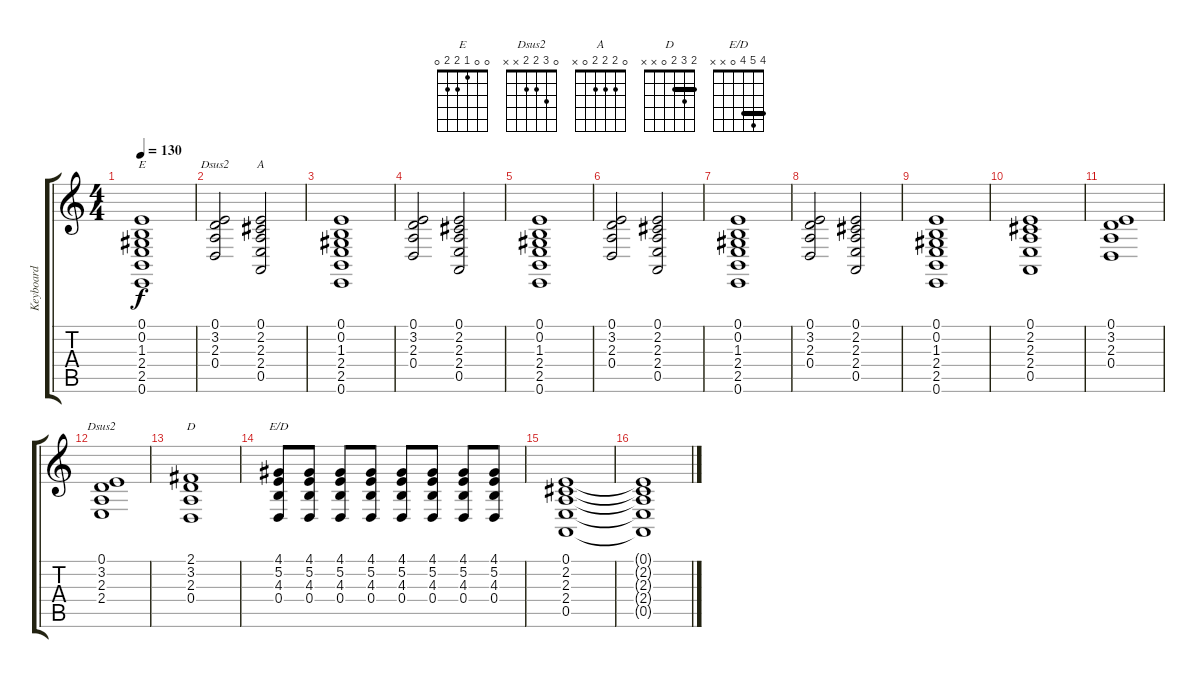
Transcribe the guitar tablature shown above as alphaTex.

\track ("Keyboard" "Keyboard") {instrument electricpiano2}
\staff {score tabs}
\tuning (E4 B3 G3 D3 A2 E2) {hide}
\chord ("E" 0 0 1 2 2 0)
\chord ("Dsus2" 0 3 2 0 x x)
\chord ("A" 0 2 2 2 0 x)
\chord ("Dsus2" 0 3 2 2 x x)
\chord ("D" 2 3 2 0 x x) {barre 2}
\chord ("E/D" 4 5 4 0 x x) {barre 4}
\ts (4 4)
\tempo 130
\clef g2
\ks c
(0.1 0.2 1.3 2.4 2.5 0.6).1{ch "E" dy f} |
(0.1 3.2 2.3 0.4).2{ch "Dsus2"} (0.1 2.2 2.3 2.4 0.5).2{ch "A"} |
(0.1 0.2 1.3 2.4 2.5 0.6).1 |
(0.1 3.2 2.3 0.4).2 (0.1 2.2 2.3 2.4 0.5).2 |
(0.1 0.2 1.3 2.4 2.5 0.6).1 |
(0.1 3.2 2.3 0.4).2 (0.1 2.2 2.3 2.4 0.5).2 |
(0.1 0.2 1.3 2.4 2.5 0.6).1 |
(0.1 3.2 2.3 0.4).2 (0.1 2.2 2.3 2.4 0.5).2 |
(0.1 0.2 1.3 2.4 2.5 0.6).1 |
(0.1 2.2 2.3 2.4 0.5).1 |
(0.1 3.2 2.3 0.4).1 |
(0.1 3.2 2.3 2.4).1{ch "Dsus2"} |
(2.1 3.2 2.3 0.4).1{ch "D"} |
(4.1 5.2 4.3 0.4).8{ch "E/D"} (4.1 5.2 4.3 0.4).8 (4.1 5.2 4.3 0.4).8 (4.1 5.2 4.3 0.4).8 (4.1 5.2 4.3 0.4).8 (4.1 5.2 4.3 0.4).8 (4.1 5.2 4.3 0.4).8 (4.1 5.2 4.3 0.4).8 |
(0.1 2.2 2.3 2.4 0.5).1 |
(0.1{t} 2.2{t} 2.3{t} 2.4{t} 0.5{t}).1
